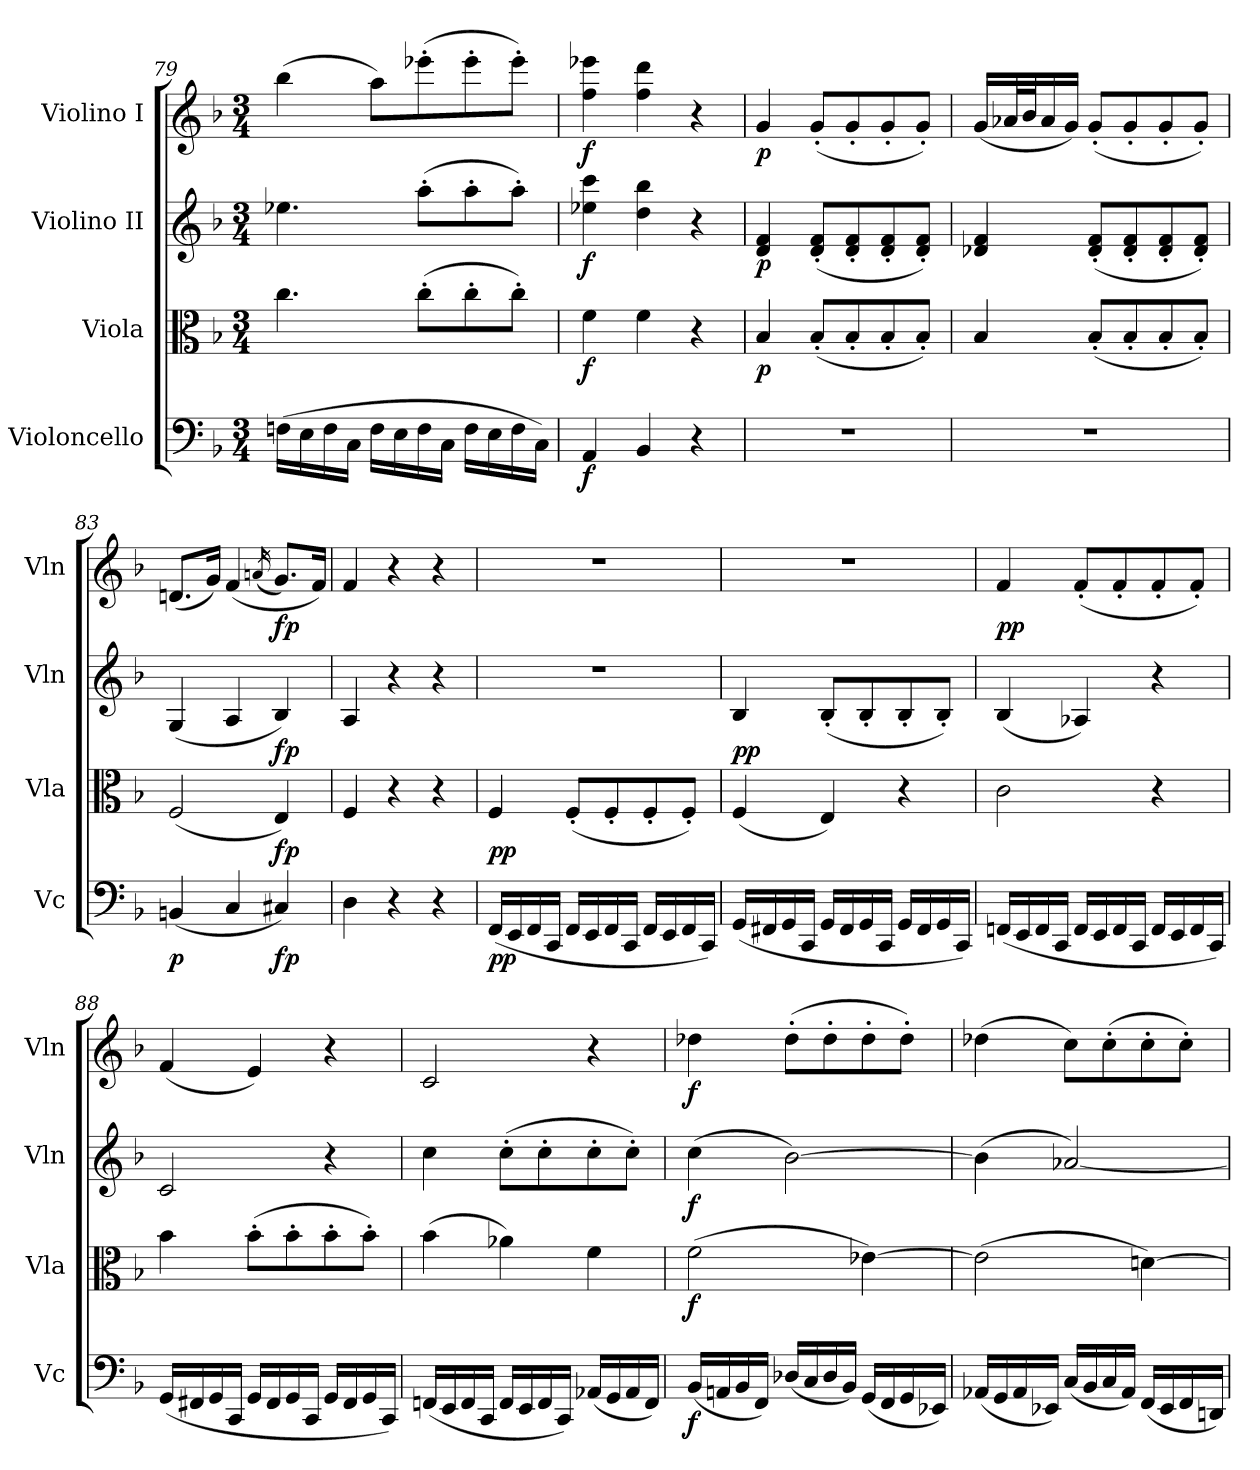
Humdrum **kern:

**kern	**dynam	**kern	**dynam	**kern	**dynam	**kern	**dynam
*part4	*part4	*part3	*part3	*part2	*part2	*part1	*part1
*staff4	*staff4	*staff3	*staff3	*staff2	*staff2	*staff1	*staff1
*I"Violoncello	*	*I"Viola	*	*I"Violino II	*	*I"Violino I	*
*I'Vc	*	*I'Vla	*	*I'Vln	*	*I'Vln	*
*clefF4	*	*clefC3	*	*clefG2	*	*clefG2	*
*k[b-]	*	*k[b-]	*	*k[b-]	*	*k[b-]	*
*F:	*	*F:	*	*F:	*	*F:	*
*M3/4	*	*M3/4	*	*M3/4	*	*M3/4	*
=79	=79	=79	=79	=79	=79	=79	=79
(16FnLL	.	4.cc	.	4.ee-X	.	(4bb-	.
16E	.	.	.	.	.	.	.
16F	.	.	.	.	.	.	.
16CJJ	.	.	.	.	.	.	.
16FLL	cresc.	.	.	.	.	8aaL)	.
16E	.	.	.	.	.	.	.
16F	.	(8cc'L	cresc.	(8aa'L	cresc.	(8eee-X'	cresc.
16CJJ	.	.	.	.	.	.	.
16FLL	.	8cc'	.	8aa'	.	8eee-'	.
16E	.	.	.	.	.	.	.
16F	.	8cc'J)	.	8aa'J)	.	8eee-'J)	.
16CJJ)	.	.	.	.	.	.	.
!!LO:PB:g=z
=80	=80	=80	=80	=80	=80	=80	=80
4AA	f	4f	f	4ccc 4ee-X	f	4eee-X 4ff	f
4BB-	.	4f	.	4bb- 4dd	.	4ddd 4ff	.
4r	.	4r	.	4r	.	4r	.
=81	=81	=81	=81	=81	=81	=81	=81
2.r	.	4B-	p	4f 4d	p	4g	p
.	.	(8B-'L	.	(8f' 8d'L	.	(8g'L	.
.	.	8B-'	.	8f' 8d'	.	8g'	.
.	.	8B-'	.	8f' 8d'	.	8g'	.
.	.	8B-'J)	.	8f' 8d'J)	.	8g'J)	.
=82	=82	=82	=82	=82	=82	=82	=82
2.r	.	4B-	.	4f 4d-X	.	(16gLL	.
.	.	.	.	.	.	32a-XL	.
.	.	.	.	.	.	32b-J	.
.	.	.	.	.	.	16a-	.
.	.	.	.	.	.	16gJJ)	.
.	.	(8B-'L	.	(8f' 8d-'L	.	(8g'L	.
.	.	8B-'	.	8f' 8d-'	.	8g'	.
.	.	8B-'	.	8f' 8d-'	.	8g'	.
.	.	8B-'J)	.	8f' 8d-'J)	.	8g'J)	.
=83	=83	=83	=83	=83	=83	=83	=83
(4BBn	p	(2F	.	(4G	.	(8.dnL	.
.	.	.	.	.	.	16gJk)	.
4C	.	.	.	4A	.	(4f	.
.	.	.	.	.	.	(<16qan/	.
4C#X)	fp	4E)	fp	4B-)	fp	8.gL)	fp
.	.	.	.	.	.	16fJk)	.
=84	=84	=84	=84	=84	=84	=84	=84
4D	.	4F	.	4A	.	4f	.
4r	.	4r	.	4r	.	4r	.
4r	.	4r	.	4r	.	4r	.
=85	=85	=85	=85	=85	=85	=85	=85
(16FFLL	pp	4F	pp	2.r	.	2.r	.
16EE	.	.	.	.	.	.	.
16FF	.	.	.	.	.	.	.
16CCJJ	.	.	.	.	.	.	.
16FFLL	.	(8F'L	.	.	.	.	.
16EE	.	.	.	.	.	.	.
16FF	.	8F'	.	.	.	.	.
16CCJJ	.	.	.	.	.	.	.
16FFLL	.	8F'	.	.	.	.	.
16EE	.	.	.	.	.	.	.
16FF	.	8F'J)	.	.	.	.	.
16CCJJ)	.	.	.	.	.	.	.
!!LO:LB:g=z
=86	=86	=86	=86	=86	=86	=86	=86
(16GGLL	.	(4F	.	4B-	pp	2.r	.
16FF#X	.	.	.	.	.	.	.
16GG	.	.	.	.	.	.	.
16CCJJ	.	.	.	.	.	.	.
16GGLL	.	4E)	.	(8B-'L	.	.	.
16FF#	.	.	.	.	.	.	.
16GG	.	.	.	8B-'	.	.	.
16CCJJ	.	.	.	.	.	.	.
16GGLL	.	4r	.	8B-'	.	.	.
16FF#	.	.	.	.	.	.	.
16GG	.	.	.	8B-'J)	.	.	.
16CCJJ)	.	.	.	.	.	.	.
=87	=87	=87	=87	=87	=87	=87	=87
(16FFnLL	.	2c	.	(4B-	.	4f	pp
16EE	.	.	.	.	.	.	.
16FF	.	.	.	.	.	.	.
16CCJJ	.	.	.	.	.	.	.
16FFLL	.	.	.	4A-X)	.	(8f'L	.
16EE	.	.	.	.	.	.	.
16FF	.	.	.	.	.	8f'	.
16CCJJ	.	.	.	.	.	.	.
16FFLL	.	4r	.	4r	.	8f'	.
16EE	.	.	.	.	.	.	.
16FF	.	.	.	.	.	8f'J)	.
16CCJJ)	.	.	.	.	.	.	.
=88	=88	=88	=88	=88	=88	=88	=88
(16GGLL	.	4b-	.	2c	.	(4f	.
16FF#X	.	.	.	.	.	.	.
16GG	.	.	.	.	.	.	.
16CCJJ	.	.	.	.	.	.	.
16GGLL	.	(8b-'L	.	.	.	4e)	.
16FF#	.	.	.	.	.	.	.
16GG	.	8b-'	.	.	.	.	.
16CCJJ	.	.	.	.	.	.	.
16GGLL	.	8b-'	.	4r	.	4r	.
16FF#	.	.	.	.	.	.	.
16GG	.	8b-'J)	.	.	.	.	.
16CCJJ)	.	.	.	.	.	.	.
=89	=89	=89	=89	=89	=89	=89	=89
*	*	*	*	*^	*	*	*
(16FFnLL	.	(4b-	.	4cc	4ryy	.	2c	.
16EE	.	.	.	.	.	.	.	.
16FF	.	.	.	.	.	.	.	.
16CCJJ	.	.	.	.	.	.	.	.
16FFLL	crescendo	4a-X)	cresc.	(8cc'L	16ryy	.	.	.
16EE	.	.	.	.	4..ryy	cresc.	.	.
16FF	.	.	.	8cc'	.	.	.	.
16CCJJ)	.	.	.	.	.	.	.	.
(16AA-XLL	.	4f	.	8cc'	.	.	4r	.
16GG	.	.	.	.	.	.	.	.
16AA-	.	.	.	8cc'J)	.	.	.	.
16FFJJ)	.	.	.	.	.	.	.	.
*	*	*	*	*v	*v	*	*	*
!!LO:LB:g=z
=90	=90	=90	=90	=90	=90	=90	=90
(16BB-LL	f	(2f	f	(4cc	f	4dd-X	f
16AAn	.	.	.	.	.	.	.
16BB-	.	.	.	.	.	.	.
16FFJJ)	.	.	.	.	.	.	.
(16D-XLL	.	.	.	[2b-)	.	(8dd-'L	.
16C	.	.	.	.	.	.	.
16D-	.	.	.	.	.	8dd-'	.
16BB-JJ)	.	.	.	.	.	.	.
(16GGLL	.	[4e-X)	.	.	.	8dd-'	.
16FF	.	.	.	.	.	.	.
16GG	.	.	.	.	.	8dd-'J)	.
16EE-XJJ)	.	.	.	.	.	.	.
=91	=91	=91	=91	=91	=91	=91	=91
(16AA-XLL	.	(2e-]	.	(4b-]	.	(4dd-X	.
16GG	.	.	.	.	.	.	.
16AA-	.	.	.	.	.	.	.
16EE-XJJ)	.	.	.	.	.	.	.
(16CLL	.	.	.	[2a-X)	.	8ccL)	.
16BB-	.	.	.	.	.	.	.
16C	.	.	.	.	.	(8cc'	.
16AA-JJ)	.	.	.	.	.	.	.
(16FFLL	.	[4dn)	.	.	.	8cc'	.
16EE-	.	.	.	.	.	.	.
16FF	.	.	.	.	.	8cc'J)	.
16DDnJJ)	.	.	.	.	.	.	.
=	=	=	=	=	=	=	=
*-	*-	*-	*-	*-	*-	*-	*-
